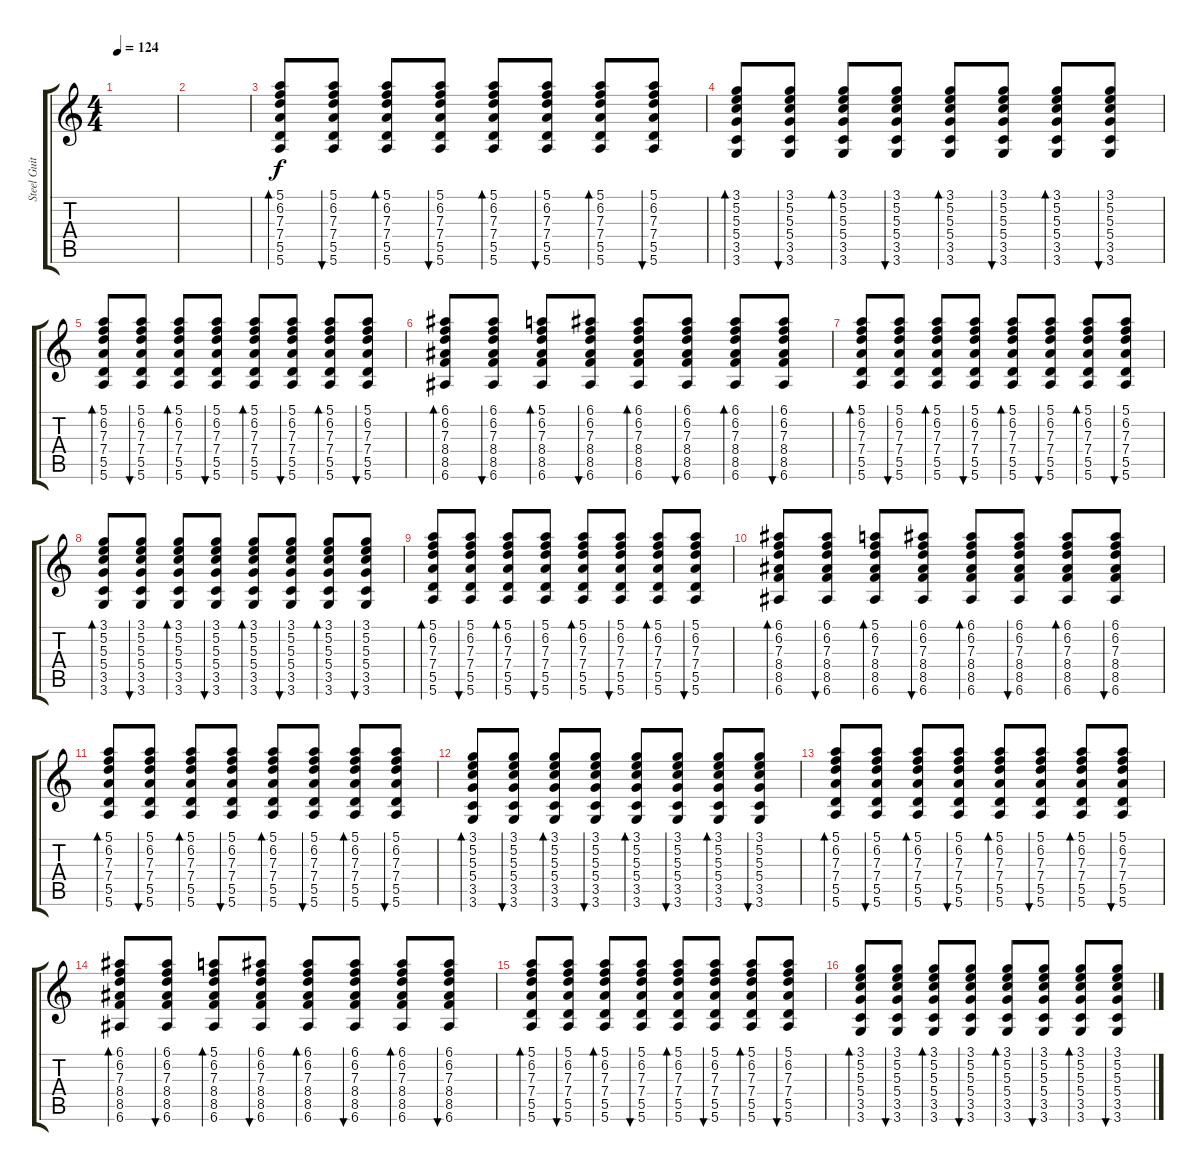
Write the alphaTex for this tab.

\track ("Steel Guitar" "Steel Guit") {instrument acousticguitarsteel}
\staff {score tabs}
\tuning (E4 B3 G3 D3 A2 E2) {hide}
\ts (4 4)
\tempo 124
\clef g2
\ks c
|
|
(5.1 6.2 7.3 7.4 5.5 5.6).8{bd 30} (5.1 6.2 7.3 7.4 5.5 5.6).8{bu 30} (5.1 6.2 7.3 7.4 5.5 5.6).8{bd 30} (5.1 6.2 7.3 7.4 5.5 5.6).8{bu 30} (5.1 6.2 7.3 7.4 5.5 5.6).8{bd 30} (5.1 6.2 7.3 7.4 5.5 5.6).8{bu 30} (5.1 6.2 7.3 7.4 5.5 5.6).8{bd 30} (5.1 6.2 7.3 7.4 5.5 5.6).8{bu 30} |
(3.1 5.2 5.3 5.4 3.5 3.6).8{bd 30} (3.1 5.2 5.3 5.4 3.5 3.6).8{bu 30} (3.1 5.2 5.3 5.4 3.5 3.6).8{bd 30} (3.1 5.2 5.3 5.4 3.5 3.6).8{bu 30} (3.1 5.2 5.3 5.4 3.5 3.6).8{bd 30} (3.1 5.2 5.3 5.4 3.5 3.6).8{bu 30} (3.1 5.2 5.3 5.4 3.5 3.6).8{bd 30} (3.1 5.2 5.3 5.4 3.5 3.6).8{bu 30} |
(5.1 6.2 7.3 7.4 5.5 5.6).8{bd 30} (5.1 6.2 7.3 7.4 5.5 5.6).8{bu 30} (5.1 6.2 7.3 7.4 5.5 5.6).8{bd 30} (5.1 6.2 7.3 7.4 5.5 5.6).8{bu 30} (5.1 6.2 7.3 7.4 5.5 5.6).8{bd 30} (5.1 6.2 7.3 7.4 5.5 5.6).8{bu 30} (5.1 6.2 7.3 7.4 5.5 5.6).8{bd 30} (5.1 6.2 7.3 7.4 5.5 5.6).8{bu 30} |
(6.1 6.2 7.3 8.4 8.5 6.6).8{bd 30} (6.1 6.2 7.3 8.4 8.5 6.6).8{bu 30} (5.1 6.2 7.3 8.4 8.5 6.6).8{bd 30} (6.1 6.2 7.3 8.4 8.5 6.6).8{bu 30} (6.1 6.2 7.3 8.4 8.5 6.6).8{bd 30} (6.1 6.2 7.3 8.4 8.5 6.6).8{bu 30} (6.1 6.2 7.3 8.4 8.5 6.6).8{bd 30} (6.1 6.2 7.3 8.4 8.5 6.6).8{bu 30} |
(5.1 6.2 7.3 7.4 5.5 5.6).8{bd 30} (5.1 6.2 7.3 7.4 5.5 5.6).8{bu 30} (5.1 6.2 7.3 7.4 5.5 5.6).8{bd 30} (5.1 6.2 7.3 7.4 5.5 5.6).8{bu 30} (5.1 6.2 7.3 7.4 5.5 5.6).8{bd 30} (5.1 6.2 7.3 7.4 5.5 5.6).8{bu 30} (5.1 6.2 7.3 7.4 5.5 5.6).8{bd 30} (5.1 6.2 7.3 7.4 5.5 5.6).8{bu 30} |
(3.1 5.2 5.3 5.4 3.5 3.6).8{bd 30} (3.1 5.2 5.3 5.4 3.5 3.6).8{bu 30} (3.1 5.2 5.3 5.4 3.5 3.6).8{bd 30} (3.1 5.2 5.3 5.4 3.5 3.6).8{bu 30} (3.1 5.2 5.3 5.4 3.5 3.6).8{bd 30} (3.1 5.2 5.3 5.4 3.5 3.6).8{bu 30} (3.1 5.2 5.3 5.4 3.5 3.6).8{bd 30} (3.1 5.2 5.3 5.4 3.5 3.6).8{bu 30} |
(5.1 6.2 7.3 7.4 5.5 5.6).8{bd 30} (5.1 6.2 7.3 7.4 5.5 5.6).8{bu 30} (5.1 6.2 7.3 7.4 5.5 5.6).8{bd 30} (5.1 6.2 7.3 7.4 5.5 5.6).8{bu 30} (5.1 6.2 7.3 7.4 5.5 5.6).8{bd 30} (5.1 6.2 7.3 7.4 5.5 5.6).8{bu 30} (5.1 6.2 7.3 7.4 5.5 5.6).8{bd 30} (5.1 6.2 7.3 7.4 5.5 5.6).8{bu 30} |
(6.1 6.2 7.3 8.4 8.5 6.6).8{bd 30} (6.1 6.2 7.3 8.4 8.5 6.6).8{bu 30} (5.1 6.2 7.3 8.4 8.5 6.6).8{bd 30} (6.1 6.2 7.3 8.4 8.5 6.6).8{bu 30} (6.1 6.2 7.3 8.4 8.5 6.6).8{bd 30} (6.1 6.2 7.3 8.4 8.5 6.6).8{bu 30} (6.1 6.2 7.3 8.4 8.5 6.6).8{bd 30} (6.1 6.2 7.3 8.4 8.5 6.6).8{bu 30} |
(5.1 6.2 7.3 7.4 5.5 5.6).8{bd 30} (5.1 6.2 7.3 7.4 5.5 5.6).8{bu 30} (5.1 6.2 7.3 7.4 5.5 5.6).8{bd 30} (5.1 6.2 7.3 7.4 5.5 5.6).8{bu 30} (5.1 6.2 7.3 7.4 5.5 5.6).8{bd 30} (5.1 6.2 7.3 7.4 5.5 5.6).8{bu 30} (5.1 6.2 7.3 7.4 5.5 5.6).8{bd 30} (5.1 6.2 7.3 7.4 5.5 5.6).8{bu 30} |
(3.1 5.2 5.3 5.4 3.5 3.6).8{bd 30} (3.1 5.2 5.3 5.4 3.5 3.6).8{bu 30} (3.1 5.2 5.3 5.4 3.5 3.6).8{bd 30} (3.1 5.2 5.3 5.4 3.5 3.6).8{bu 30} (3.1 5.2 5.3 5.4 3.5 3.6).8{bd 30} (3.1 5.2 5.3 5.4 3.5 3.6).8{bu 30} (3.1 5.2 5.3 5.4 3.5 3.6).8{bd 30} (3.1 5.2 5.3 5.4 3.5 3.6).8{bu 30} |
(5.1 6.2 7.3 7.4 5.5 5.6).8{bd 30} (5.1 6.2 7.3 7.4 5.5 5.6).8{bu 30} (5.1 6.2 7.3 7.4 5.5 5.6).8{bd 30} (5.1 6.2 7.3 7.4 5.5 5.6).8{bu 30} (5.1 6.2 7.3 7.4 5.5 5.6).8{bd 30} (5.1 6.2 7.3 7.4 5.5 5.6).8{bu 30} (5.1 6.2 7.3 7.4 5.5 5.6).8{bd 30} (5.1 6.2 7.3 7.4 5.5 5.6).8{bu 30} |
(6.1 6.2 7.3 8.4 8.5 6.6).8{bd 30} (6.1 6.2 7.3 8.4 8.5 6.6).8{bu 30} (5.1 6.2 7.3 8.4 8.5 6.6).8{bd 30} (6.1 6.2 7.3 8.4 8.5 6.6).8{bu 30} (6.1 6.2 7.3 8.4 8.5 6.6).8{bd 30} (6.1 6.2 7.3 8.4 8.5 6.6).8{bu 30} (6.1 6.2 7.3 8.4 8.5 6.6).8{bd 30} (6.1 6.2 7.3 8.4 8.5 6.6).8{bu 30} |
(5.1 6.2 7.3 7.4 5.5 5.6).8{bd 30} (5.1 6.2 7.3 7.4 5.5 5.6).8{bu 30} (5.1 6.2 7.3 7.4 5.5 5.6).8{bd 30} (5.1 6.2 7.3 7.4 5.5 5.6).8{bu 30} (5.1 6.2 7.3 7.4 5.5 5.6).8{bd 30} (5.1 6.2 7.3 7.4 5.5 5.6).8{bu 30} (5.1 6.2 7.3 7.4 5.5 5.6).8{bd 30} (5.1 6.2 7.3 7.4 5.5 5.6).8{bu 30} |
(3.1 5.2 5.3 5.4 3.5 3.6).8{bd 30} (3.1 5.2 5.3 5.4 3.5 3.6).8{bu 30} (3.1 5.2 5.3 5.4 3.5 3.6).8{bd 30} (3.1 5.2 5.3 5.4 3.5 3.6).8{bu 30} (3.1 5.2 5.3 5.4 3.5 3.6).8{bd 30} (3.1 5.2 5.3 5.4 3.5 3.6).8{bu 30} (3.1 5.2 5.3 5.4 3.5 3.6).8{bd 30} (3.1 5.2 5.3 5.4 3.5 3.6).8{bu 30}
